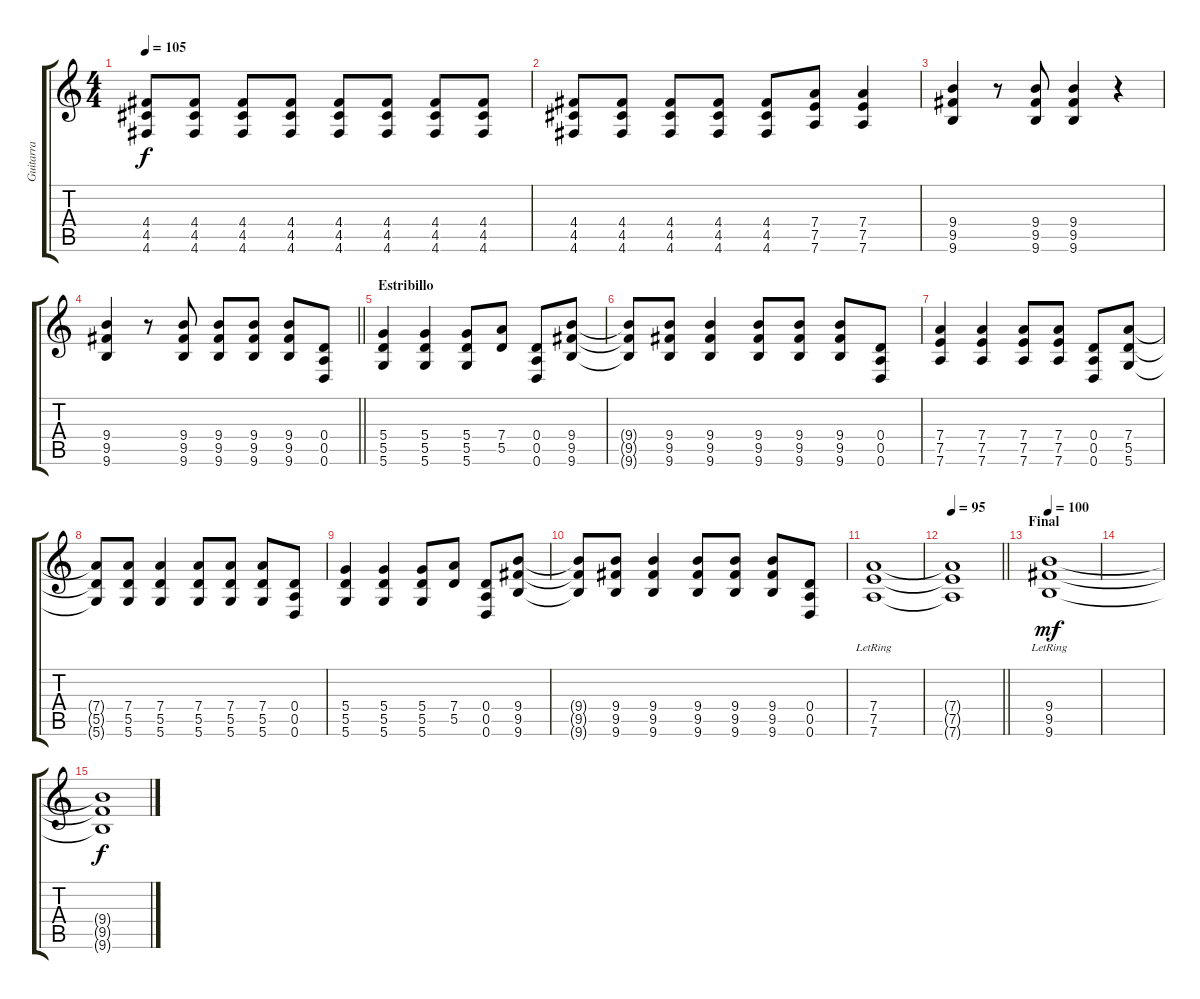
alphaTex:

\track ("Guitarra" "Guitarra") {instrument distortionguitar}
\staff {score tabs}
\tuning (E4 B3 G3 D3 A2 D2) {hide}
\ts (4 4)
\tempo 105
\clef g2
\ks c
(4.4 4.5 4.6).8{dy f} (4.4 4.5 4.6).8 (4.4 4.5 4.6).8 (4.4 4.5 4.6).8 (4.4 4.5 4.6).8 (4.4 4.5 4.6).8 (4.4 4.5 4.6).8 (4.4 4.5 4.6).8 |
(4.4 4.5 4.6).8 (4.4 4.5 4.6).8 (4.4 4.5 4.6).8 (4.4 4.5 4.6).8 (4.4 4.5 4.6).8 (7.4 7.5 7.6).8 (7.4 7.5 7.6).4 |
(9.4 9.5 9.6).4 r.8 (9.4 9.5 9.6).8 (9.4 9.5 9.6).4 r.4 |
\barLineRight lightlight
(9.4 9.5 9.6).4 r.8 (9.4 9.5 9.6).8 (9.4 9.5 9.6).8 (9.4 9.5 9.6).8 (9.4 9.5 9.6).8 (0.4 0.5 0.6).8 |
\section ("" "Estribillo")
(5.4 5.5 5.6).4 (5.4 5.5 5.6).4 (5.4 5.5 5.6).8 (7.4 5.5).8 (0.4 0.5 0.6).8 (9.4 9.5 9.6).8 |
(9.4{t} 9.5{t} 9.6{t}).8 (9.4 9.5 9.6).8 (9.4 9.5 9.6).4 (9.4 9.5 9.6).8 (9.4 9.5 9.6).8 (9.4 9.5 9.6).8 (0.4 0.5 0.6).8 |
(7.4 7.5 7.6).4 (7.4 7.5 7.6).4 (7.4 7.5 7.6).8 (7.4 7.5 7.6).8 (0.4 0.5 0.6).8 (7.4 5.5 5.6).8 |
(7.4{t} 5.5{t} 5.6{t}).8 (7.4 5.5 5.6).8 (7.4 5.5 5.6).4 (7.4 5.5 5.6).8 (7.4 5.5 5.6).8 (7.4 5.5 5.6).8 (0.4 0.5 0.6).8 |
(5.4 5.5 5.6).4 (5.4 5.5 5.6).4 (5.4 5.5 5.6).8 (7.4 5.5).8 (0.4 0.5 0.6).8 (9.4 9.5 9.6).8 |
(9.4{t} 9.5{t} 9.6{t}).8 (9.4 9.5 9.6).8 (9.4 9.5 9.6).4 (9.4 9.5 9.6).8 (9.4 9.5 9.6).8 (9.4 9.5 9.6).8 (0.4 0.5 0.6).8 |
(7.4{lr} 7.5{lr} 7.6{lr}).1 |
\tempo 95
\barLineRight lightlight
(7.4{t} 7.5{t} 7.6{t}).1 |
\section ("" "Final")
\tempo 100
(9.4{lr} 9.5{lr} 9.6{lr}).1{dy mf} |
|
(9.4{t} 9.5{t} 9.6{t}).1{dy f}
